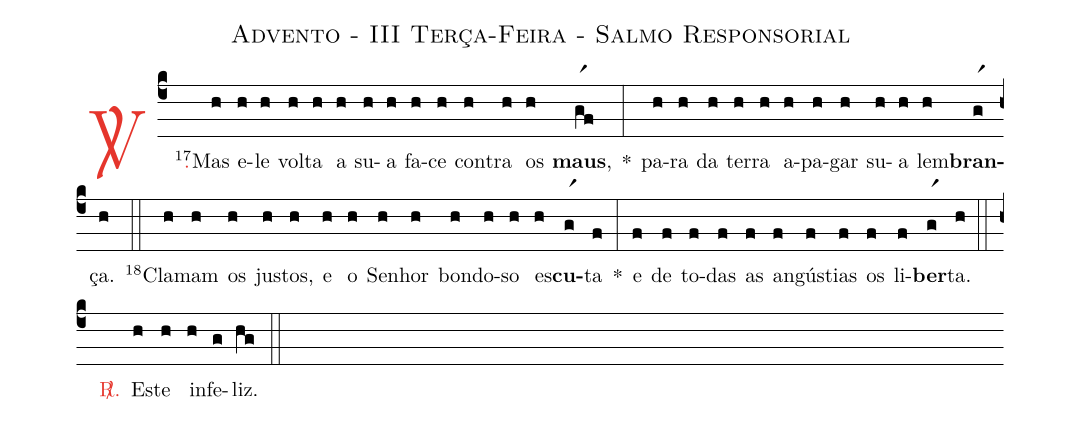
name: Advento - III Terça-Feira - Salmo Responsorial;
%%
(c4)

<c><sp>V/</sp>.</c>() <v>\VSup{17}</v>Mas(h) e(h)le(h) vol(h)ta(h) a(h) su(h)a(h) fa(h)ce(h) con(h)tra(h) os(h) <b>maus</b>,(gr1f) *(:)
pa(h)ra(h) da(h) ter(h)ra(h) a(h)pa(h)gar(h) su(h)a(h) lem(h)<b>bran</b>(gr1)ça.(h)

(::)

<v>\VSup{18}</v>Cla(h)mam(h) os(h) jus(h)tos,(h) e(h) o(h) Se(h)nhor(h) bon(h)do(h)so(h) es(h)<b>cu</b>(gr1)ta(f) *(:)
e(f) de(f) to(f)das(f) as(f) an(f)gús(f)tias(f) os(f) li(f)<b>ber</b>(gr1)ta.(h)

(::)

<c><sp>R/</sp>.</c>() Es(h)te(h) in(h)fe(g)liz.(hg)

(::)
